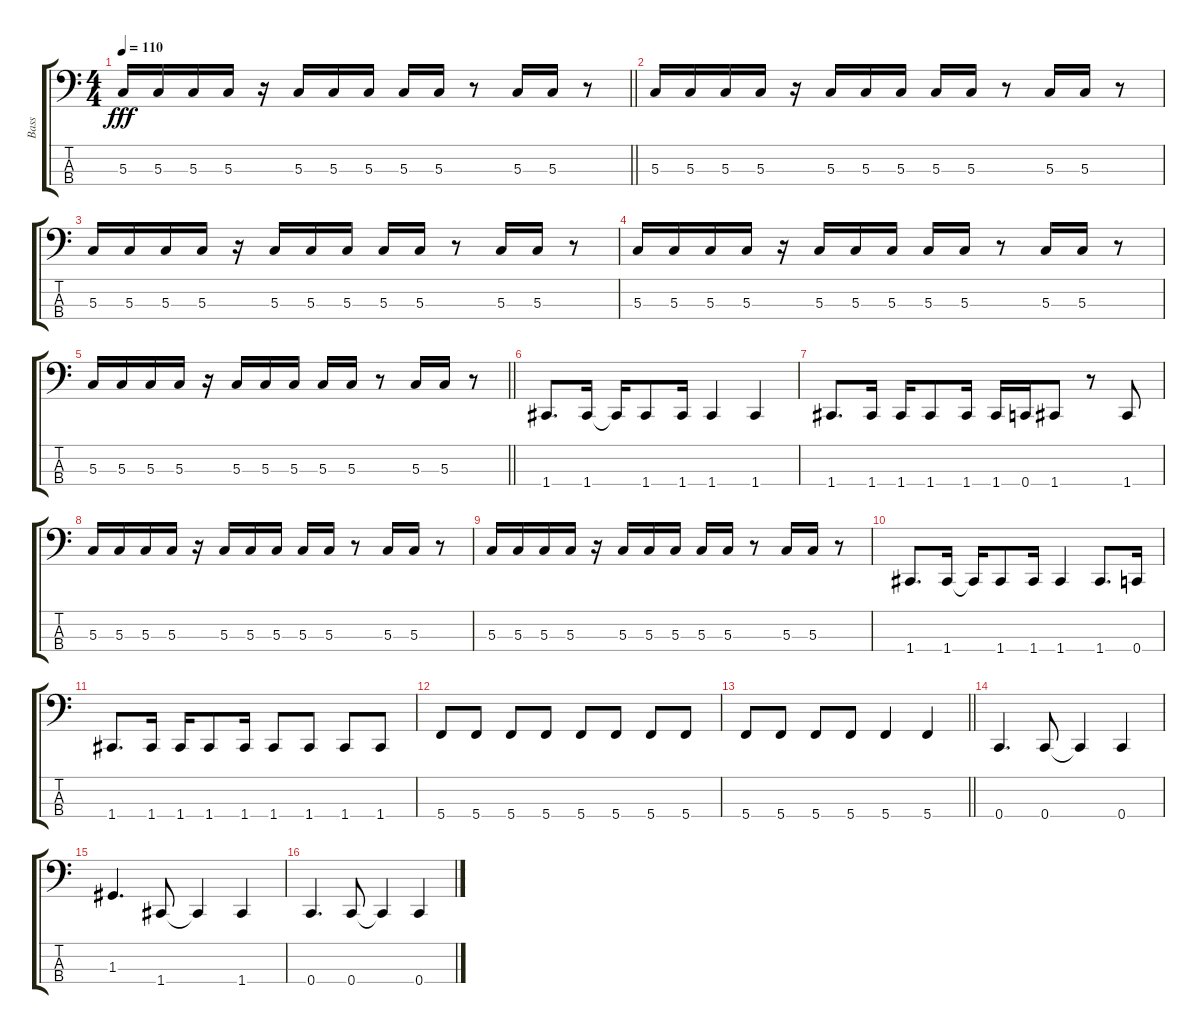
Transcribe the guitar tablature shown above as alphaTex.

\track ("Bass" "Bass") {instrument slapbass2}
\staff {score tabs}
\tuning (F2 C2 G1 C1) {hide}
\ts (4 4)
\tempo 110
\clef f4
\barLineRight lightlight
\ks c
5.3.16{dy fff} 5.3.16 5.3.16 5.3.16 r.16 5.3.16 5.3.16 5.3.16 5.3.16 5.3.16 r.8 5.3.16 5.3.16 r.8 |
5.3.16 5.3.16 5.3.16 5.3.16 r.16 5.3.16 5.3.16 5.3.16 5.3.16 5.3.16 r.8 5.3.16 5.3.16 r.8 |
5.3.16 5.3.16 5.3.16 5.3.16 r.16 5.3.16 5.3.16 5.3.16 5.3.16 5.3.16 r.8 5.3.16 5.3.16 r.8 |
5.3.16 5.3.16 5.3.16 5.3.16 r.16 5.3.16 5.3.16 5.3.16 5.3.16 5.3.16 r.8 5.3.16 5.3.16 r.8 |
\barLineRight lightlight
5.3.16 5.3.16 5.3.16 5.3.16 r.16 5.3.16 5.3.16 5.3.16 5.3.16 5.3.16 r.8 5.3.16 5.3.16 r.8 |
1.4.8{d} 1.4.16 1.4{t}.16 1.4.8 1.4.16 1.4.4 1.4.4 |
1.4.8{d} 1.4.16 1.4.16 1.4.8 1.4.16 1.4.16 0.4.16 1.4.8 r.8 1.4.8 |
5.3.16 5.3.16 5.3.16 5.3.16 r.16 5.3.16 5.3.16 5.3.16 5.3.16 5.3.16 r.8 5.3.16 5.3.16 r.8 |
5.3.16 5.3.16 5.3.16 5.3.16 r.16 5.3.16 5.3.16 5.3.16 5.3.16 5.3.16 r.8 5.3.16 5.3.16 r.8 |
1.4.8{d} 1.4.16 1.4{t}.16 1.4.8 1.4.16 1.4.4 1.4.8{d} 0.4.16 |
1.4.8{d} 1.4.16 1.4.16 1.4.8 1.4.16 1.4.8 1.4.8 1.4.8 1.4.8 |
5.4.8 5.4.8 5.4.8 5.4.8 5.4.8 5.4.8 5.4.8 5.4.8 |
\barLineRight lightlight
5.4.8 5.4.8 5.4.8 5.4.8 5.4.4 5.4.4 |
0.4.4{d} 0.4.8 0.4{t}.4 0.4.4 |
1.3.4{d} 1.4.8 1.4{t}.4 1.4.4 |
0.4.4{d} 0.4.8 0.4{t}.4 0.4.4
